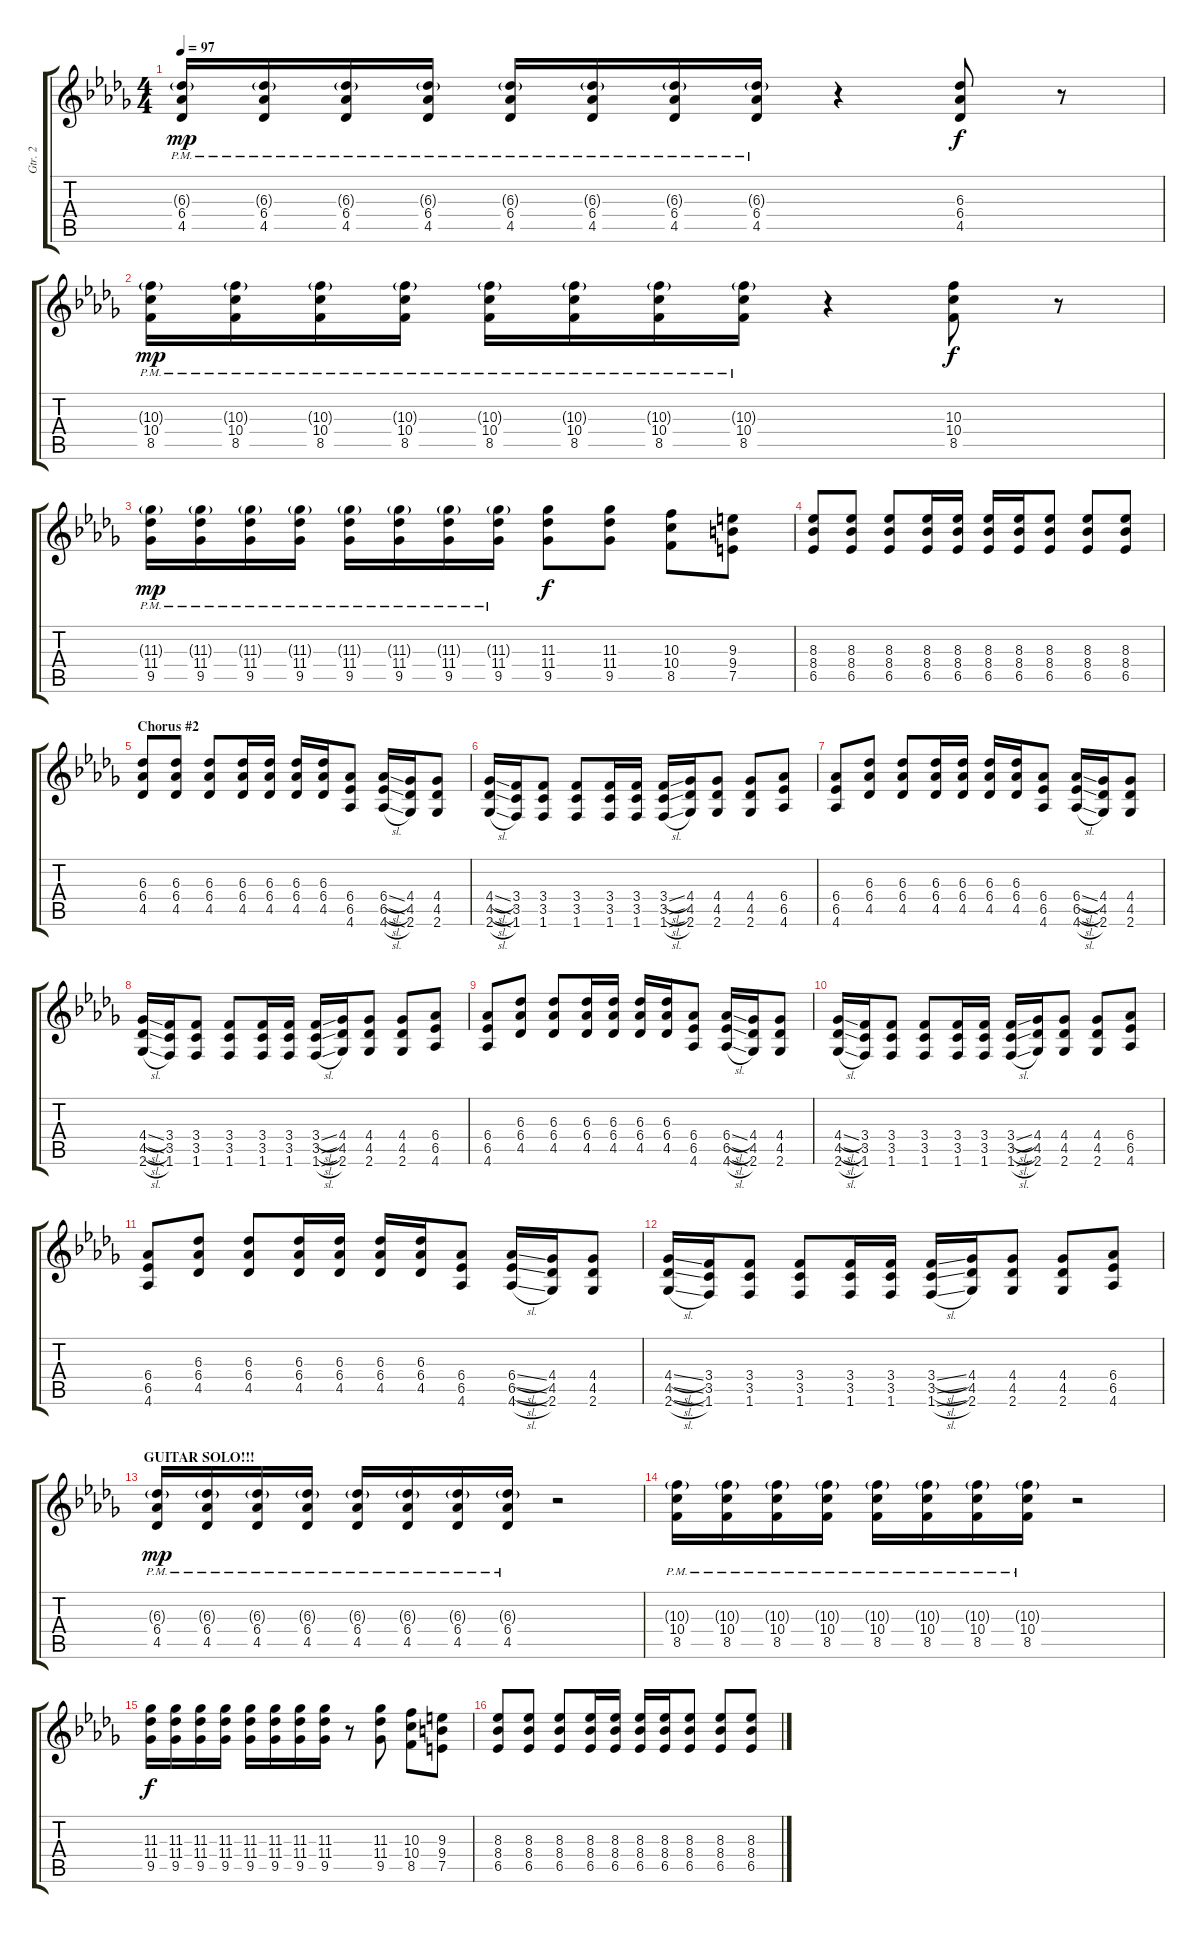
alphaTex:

\track ("Gtr. 2" "Gtr. 2") {instrument distortionguitar}
\staff {score tabs}
\tuning (E4 B3 G3 D3 A2 E2) {hide}
\ts (4 4)
\tempo 97
\clef g2
\ks db
(6.3{g pm} 6.4{pm} 4.5{pm}).16{dy mp} (6.3{g pm} 6.4{pm} 4.5{pm}).16 (6.3{g pm} 6.4{pm} 4.5{pm}).16 (6.3{g pm} 6.4{pm} 4.5{pm}).16 (6.3{g pm} 6.4{pm} 4.5{pm}).16 (6.3{g pm} 6.4{pm} 4.5{pm}).16 (6.3{g pm} 6.4{pm} 4.5{pm}).16 (6.3{g pm} 6.4{pm} 4.5{pm}).16 r.4 (6.3 6.4 4.5).8{dy f} r.8 |
(10.3{g pm} 10.4{pm} 8.5{pm}).16{dy mp} (10.3{g pm} 10.4{pm} 8.5{pm}).16 (10.3{g pm} 10.4{pm} 8.5{pm}).16 (10.3{g pm} 10.4{pm} 8.5{pm}).16 (10.3{g pm} 10.4{pm} 8.5{pm}).16 (10.3{g pm} 10.4{pm} 8.5{pm}).16 (10.3{g pm} 10.4{pm} 8.5{pm}).16 (10.3{g pm} 10.4{pm} 8.5{pm}).16 r.4 (10.3 10.4 8.5).8{dy f} r.8 |
(11.3{g pm} 11.4{pm} 9.5{pm}).16{dy mp} (11.3{g pm} 11.4{pm} 9.5{pm}).16 (11.3{g pm} 11.4{pm} 9.5{pm}).16 (11.3{g pm} 11.4{pm} 9.5{pm}).16 (11.3{g pm} 11.4{pm} 9.5{pm}).16 (11.3{g pm} 11.4{pm} 9.5{pm}).16 (11.3{g pm} 11.4{pm} 9.5{pm}).16 (11.3{g pm} 11.4{pm} 9.5{pm}).16 (11.3 11.4 9.5).8{dy f} (11.3 11.4 9.5).8 (10.3 10.4 8.5).8 (9.3 9.4 7.5).8 |
(8.3 8.4 6.5).8 (8.3 8.4 6.5).8 (8.3 8.4 6.5).8 (8.3 8.4 6.5).16 (8.3 8.4 6.5).16 (8.3 8.4 6.5).16 (8.3 8.4 6.5).16 (8.3 8.4 6.5).8 (8.3 8.4 6.5).8 (8.3 8.4 6.5).8 |
\section ("" "Chorus #2")
(6.3 6.4 4.5).8{volume 11} (6.3 6.4 4.5).8 (6.3 6.4 4.5).8 (6.3 6.4 4.5).16 (6.3 6.4 4.5).16 (6.3 6.4 4.5).16 (6.3 6.4 4.5).16 (6.4 6.5 4.6).8 (6.4{sl} 6.5{sl} 4.6{sl}).16 (4.4 4.5 2.6).16 (4.4 4.5 2.6).8 |
(4.4{sl} 4.5{sl} 2.6{sl}).16 (3.4 3.5 1.6).16 (3.4 3.5 1.6).8 (3.4 3.5 1.6).8 (3.4 3.5 1.6).16 (3.4 3.5 1.6).16 (3.4{sl} 3.5{sl} 1.6{sl}).16 (4.4 4.5 2.6).16 (4.4 4.5 2.6).8 (4.4 4.5 2.6).8 (6.4 6.5 4.6).8 |
(6.4 6.5 4.6).8 (6.3 6.4 4.5).8 (6.3 6.4 4.5).8 (6.3 6.4 4.5).16 (6.3 6.4 4.5).16 (6.3 6.4 4.5).16 (6.3 6.4 4.5).16 (6.4 6.5 4.6).8 (6.4{sl} 6.5{sl} 4.6{sl}).16 (4.4 4.5 2.6).16 (4.4 4.5 2.6).8 |
(4.4{sl} 4.5{sl} 2.6{sl}).16 (3.4 3.5 1.6).16 (3.4 3.5 1.6).8 (3.4 3.5 1.6).8 (3.4 3.5 1.6).16 (3.4 3.5 1.6).16 (3.4{sl} 3.5{sl} 1.6{sl}).16 (4.4 4.5 2.6).16 (4.4 4.5 2.6).8 (4.4 4.5 2.6).8 (6.4 6.5 4.6).8 |
(6.4 6.5 4.6).8 (6.3 6.4 4.5).8 (6.3 6.4 4.5).8 (6.3 6.4 4.5).16 (6.3 6.4 4.5).16 (6.3 6.4 4.5).16 (6.3 6.4 4.5).16 (6.4 6.5 4.6).8 (6.4{sl} 6.5{sl} 4.6{sl}).16 (4.4 4.5 2.6).16 (4.4 4.5 2.6).8 |
(4.4{sl} 4.5{sl} 2.6{sl}).16 (3.4 3.5 1.6).16 (3.4 3.5 1.6).8 (3.4 3.5 1.6).8 (3.4 3.5 1.6).16 (3.4 3.5 1.6).16 (3.4{sl} 3.5{sl} 1.6{sl}).16 (4.4 4.5 2.6).16 (4.4 4.5 2.6).8 (4.4 4.5 2.6).8 (6.4 6.5 4.6).8 |
(6.4 6.5 4.6).8 (6.3 6.4 4.5).8 (6.3 6.4 4.5).8 (6.3 6.4 4.5).16 (6.3 6.4 4.5).16 (6.3 6.4 4.5).16 (6.3 6.4 4.5).16 (6.4 6.5 4.6).8 (6.4{sl} 6.5{sl} 4.6{sl}).16 (4.4 4.5 2.6).16 (4.4 4.5 2.6).8 |
(4.4{sl} 4.5{sl} 2.6{sl}).16 (3.4 3.5 1.6).16 (3.4 3.5 1.6).8 (3.4 3.5 1.6).8 (3.4 3.5 1.6).16 (3.4 3.5 1.6).16 (3.4{sl} 3.5{sl} 1.6{sl}).16 (4.4 4.5 2.6).16 (4.4 4.5 2.6).8 (4.4 4.5 2.6).8 (6.4 6.5 4.6).8 |
\section ("" "GUITAR SOLO!!!")
(6.3{g pm} 6.4{pm} 4.5{pm}).16{dy mp volume 9 balance 12} (6.3{g pm} 6.4{pm} 4.5{pm}).16 (6.3{g pm} 6.4{pm} 4.5{pm}).16 (6.3{g pm} 6.4{pm} 4.5{pm}).16 (6.3{g pm} 6.4{pm} 4.5{pm}).16 (6.3{g pm} 6.4{pm} 4.5{pm}).16 (6.3{g pm} 6.4{pm} 4.5{pm}).16 (6.3{g pm} 6.4{pm} 4.5{pm}).16 r.2 |
(10.3{g pm} 10.4{pm} 8.5{pm}).16 (10.3{g pm} 10.4{pm} 8.5{pm}).16 (10.3{g pm} 10.4{pm} 8.5{pm}).16 (10.3{g pm} 10.4{pm} 8.5{pm}).16 (10.3{g pm} 10.4{pm} 8.5{pm}).16 (10.3{g pm} 10.4{pm} 8.5{pm}).16 (10.3{g pm} 10.4{pm} 8.5{pm}).16 (10.3{g pm} 10.4{pm} 8.5{pm}).16 r.2 |
(11.3 11.4 9.5).16{dy f} (11.3 11.4 9.5).16 (11.3 11.4 9.5).16 (11.3 11.4 9.5).16 (11.3 11.4 9.5).16 (11.3 11.4 9.5).16 (11.3 11.4 9.5).16 (11.3 11.4 9.5).16 r.8 (11.3 11.4 9.5).8 (10.3 10.4 8.5).8 (9.3 9.4 7.5).8 |
(8.3 8.4 6.5).8 (8.3 8.4 6.5).8 (8.3 8.4 6.5).8 (8.3 8.4 6.5).16 (8.3 8.4 6.5).16 (8.3 8.4 6.5).16 (8.3 8.4 6.5).16 (8.3 8.4 6.5).8 (8.3 8.4 6.5).8 (8.3 8.4 6.5).8
